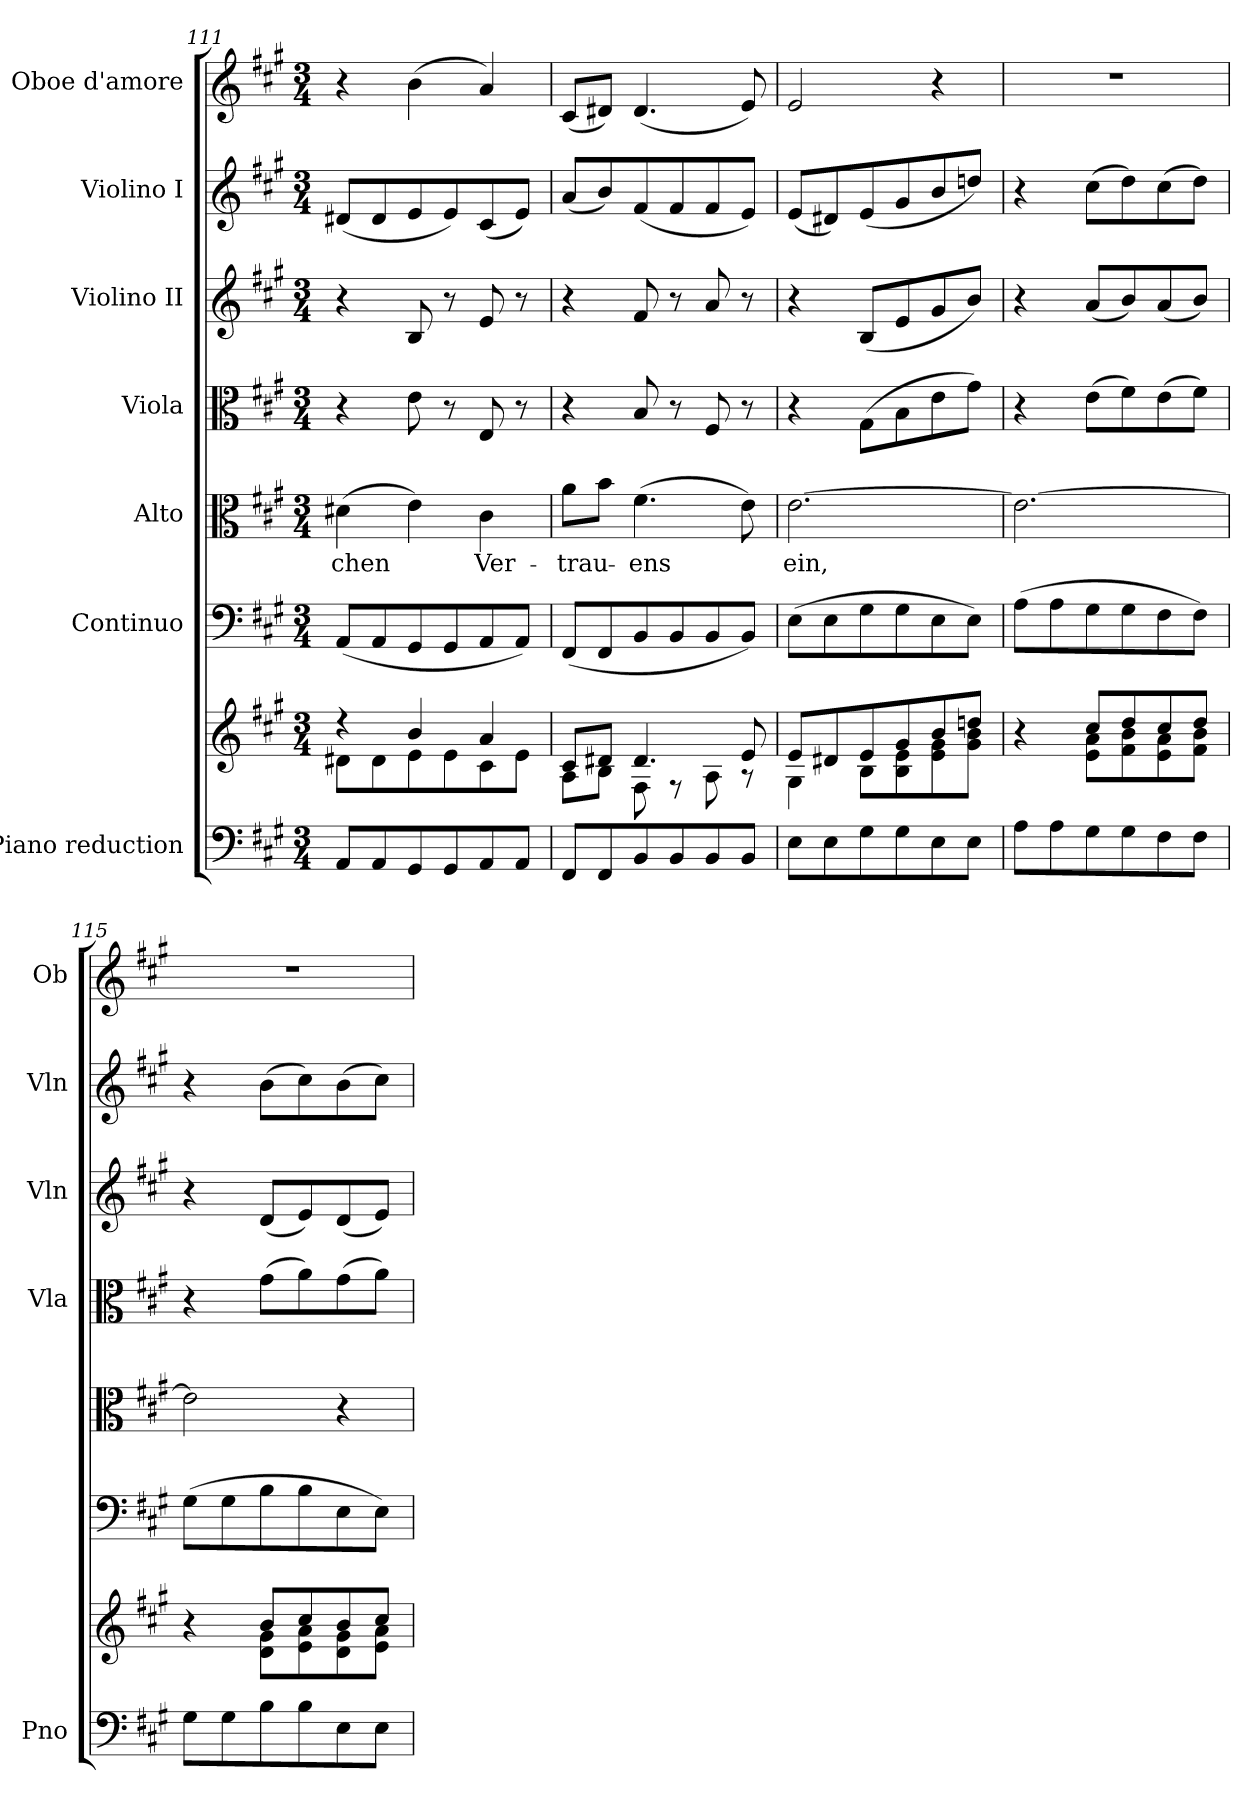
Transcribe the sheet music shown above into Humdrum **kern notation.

**kern	**kern	**kern	**kern	**text	**kern	**kern	**kern	**kern
*part7	*part7	*part6	*part5	*part5	*part4	*part3	*part2	*part1
*staff8	*staff7	*staff6	*staff5	*staff5	*staff4	*staff3	*staff2	*staff1
*I"Piano reduction	*	*I"Continuo	*I"Alto	*	*I"Viola	*I"Violino II	*I"Violino I	*I"Oboe d'amore
*I'Pno	*	*	*	*	*I'Vla	*I'Vln	*I'Vln	*I'Ob
*clefF4	*clefG2	*clefF4	*clefC3	*	*clefC3	*clefG2	*clefG2	*clefG2
*k[f#c#g#]	*k[f#c#g#]	*k[f#c#g#]	*k[f#c#g#]	*	*k[f#c#g#]	*k[f#c#g#]	*k[f#c#g#]	*k[f#c#g#]
*M3/4	*M3/4	*M3/4	*M3/4	*	*M3/4	*M3/4	*M3/4	*M3/4
=111	=111	=111	=111	=111	=111	=111	=111	=111
*	*^	*	*	*	*	*	*	*
!	!	!	!	!	!LO:LY:b	!	!	!	!
8AA/L	4r	8d#X\L	(8AA/L	(4d#X\	-chen	4r	4r	(8d#X/L	4r
8AA/	.	8d#\	8AA/	.	.	.	.	8d#/	.
8GG#/	4b/	8e\	8GG#/	4e\)	.	8e\	8B/	8e/	(4b\
8GG#/	.	8e\	8GG#/	.	.	8r	8r	8e/)	.
!	!	!	!	!	!LO:LY:b	!	!	!	!
8AA/	4a/	8c#\	8AA/	4c#\	Ver-	8E/	8e/	(8c#/	4a/)
8AA/J	.	8e\J	8AA/J)	.	.	8r	8r	8e/J)	.
=112	=112	=112	=112	=112	=112	=112	=112	=112	=112
!	!	!	!	!	!LO:LY:b	!	!	!	!
8FF#/L	8c#/L	8A\L	(8FF#/L	8a\L	-trau-	4r	4r	(8a/L	(8c#/L
8FF#/	8d#X/J	8B\J	8FF#/	8b\J	.	.	.	8b/)	8d#X/J)
!	!	!	!	!	!LO:LY:b	!	!	!	!
8BB/	4.d#/	8F#\	8BB/	(4.f#\	-ens	8B/	8f#/	(8f#/	(4.d#/
8BB/	.	8r	8BB/	.	.	8r	8r	8f#/	.
8BB/	.	8A\	8BB/	.	.	8F#/	8a/	8f#/	.
8BB/J	8e/	8r	8BB/J)	8e\)	.	8r	8r	8e/J)	8e/)
=113	=113	=113	=113	=113	=113	=113	=113	=113	=113
!	!	!	!	!	!LO:LY:b	!	!	!	!
8E\L	8e/L	4G#\	(8E\L	[2.e\	ein,	4r	4r	(8e/L	2e/
8E\	8d#X/	.	8E\	.	.	.	.	8d#X/)	.
8G#\	8e/	8B\L	8G#\	.	.	(8G#\L	(8B/L	(8e/	.
8G#\	8g#/	8B\ 8e\	8G#\	.	.	8B\	8e/	8g#/	.
8E\	8b/	8e\ 8g#\	8E\	.	.	8e\	8g#/	8b/	4r
8E\J	8ddn/J	8g#\ 8b\J	8E\J)	.	.	8g#\J)	8b/J)	8ddn/J)	.
=114	=114	=114	=114	=114	=114	=114	=114	=114	=114
8A\L	4r	4ryy	(8A\L	2.e\_	.	4r	4r	4r	2.r
8A\	.	.	8A\	.	.	.	.	.	.
8G#\	8cc#/L	8e\ 8a\L	8G#\	.	.	(8e\L	(8a/L	(8cc#\L	.
8G#\	8dd/	8f#\ 8b\	8G#\	.	.	8f#\)	8b/)	8dd\)	.
8F#\	8cc#/	8e\ 8a\	8F#\	.	.	(8e\	(8a/	(8cc#\	.
8F#\J	8dd/J	8f#\ 8b\J	8F#\J)	.	.	8f#\J)	8b/J)	8dd\J)	.
=115	=115	=115	=115	=115	=115	=115	=115	=115	=115
8G#\L	4r	4ryy	(8G#\L	2e\]	.	4r	4r	4r	2.r
8G#\	.	.	8G#\	.	.	.	.	.	.
8B\	8b/L	8d\ 8g#\L	8B\	.	.	(8g#\L	(8d/L	(8b\L	.
8B\	8cc#/	8e\ 8a\	8B\	.	.	8a\)	8e/)	8cc#\)	.
8E\	8b/	8d\ 8g#\	8E\	4r	.	(8g#\	(8d/	(8b\	.
8E\J	8cc#/J	8e\ 8a\J	8E\J)	.	.	8a\J)	8e/J)	8cc#\J)	.
*	*v	*v	*	*	*	*	*	*	*
=	=	=	=	=	=	=	=	=
*-	*-	*-	*-	*-	*-	*-	*-	*-
